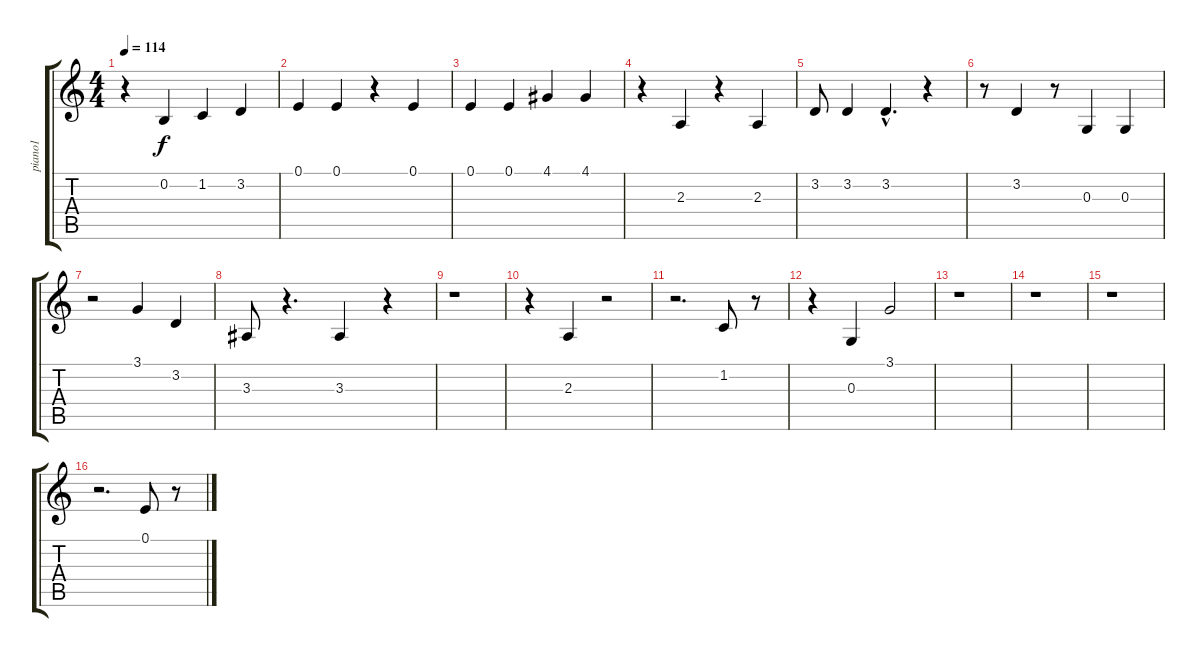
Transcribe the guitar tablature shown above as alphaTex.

\track ("piano1              " "piano1    ") {instrument acousticgrandpiano}
\staff {score tabs}
\tuning (E4 B3 G3 D3 A2 E2) {hide}
\ts (4 4)
\tempo 114
\clef g2
\ks c
r.4{dy f} 0.2.4 1.2.4 3.2.4 |
0.1.4 0.1.4 r.4 0.1.4 |
0.1.4 0.1.4 4.1.4 4.1.4 |
r.4 2.3.4 r.4 2.3.4 |
3.2.8 3.2.4 3.2{hac}.4{d} r.4 |
r.8 3.2.4 r.8 0.3.4 0.3.4 |
r.2 3.1.4 3.2.4 |
3.3.8 r.4{d} 3.3.4 r.4 |
r.1 |
r.4 2.3.4 r.2 |
r.2{d} 1.2.8 r.8 |
r.4 0.3.4 3.1.2 |
r.1 |
r.1 |
r.1 |
r.2{d} 0.1.8 r.8
